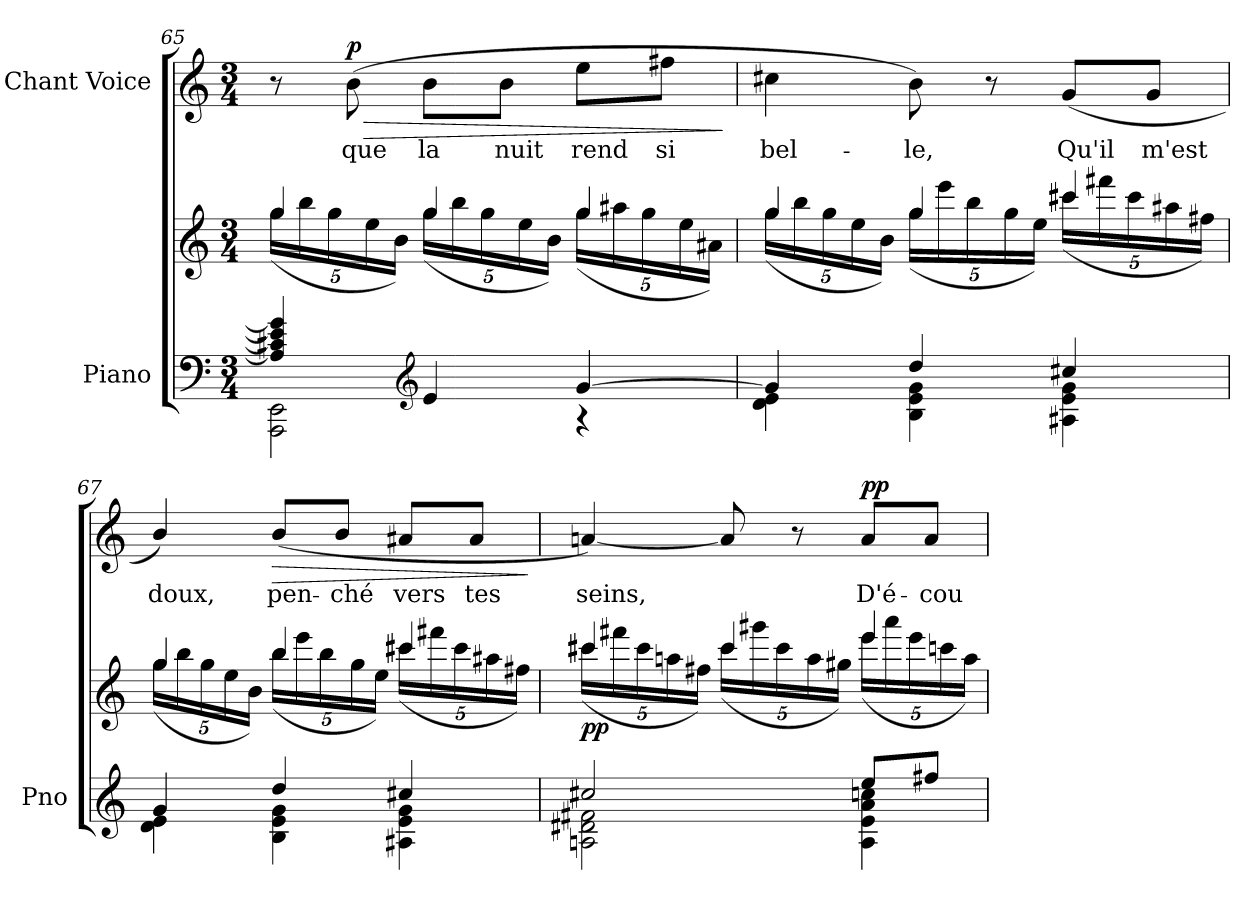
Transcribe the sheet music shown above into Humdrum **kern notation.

**kern	**kern	**dynam	**kern	**text	**dynam
*part2	*part2	*part2	*part1	*part1	*part1
*staff3	*staff2	*staff2/3	*staff1	*staff1	*staff1
*I"Piano	*	*	*I"Chant Voice	*	*
*I'Pno	*	*	*	*	*
!!LO:LB:g=z
*clefF4	*clefG2	*	*clefG2	*	*
*k[]	*k[]	*	*k[]	*	*
*M3/4	*M3/4	*	*M3/4	*	*
=65	=65	=65	=65	=65	=65
*^	*^	*	*	*	*
4A/] 4c#X/] 4e/] 4g/]	2AAA\ 2EE\	4gg/	(20gg\LL	.	8r	.	.
.	.	.	20bb\	.	.	.	.
.	.	.	20gg\	.	.	.	.
!	!	!	!	!	!	!LO:LY:b	!LO:HP:b
!	!	!	!	!	!	!	!LO:DY:n=1:b
.	.	.	.	.	(8b\	que	> p
.	.	.	20ee\	.	.	.	.
.	.	.	20b\JJ)	.	.	.	.
*clefG2	*	*	*	*	*	*	*
!	!	!	!	!	!	!LO:LY:b	!
4e/	.	4gg/	(20gg\LL	.	8b\L	la	.
.	.	.	20bb\	.	.	.	.
.	.	.	20gg\	.	.	.	.
!	!	!	!	!	!	!LO:LY:b	!
.	.	.	.	.	8b\J	nuit	.
.	.	.	20ee\	.	.	.	.
.	.	.	20b\JJ)	.	.	.	.
!	!	!	!	!	!	!LO:LY:b	!
[4g/	4r	4gg/	(20gg\LL	.	8ee\L	rend	.
.	.	.	20aa#X\	.	.	.	.
.	.	.	20gg\	.	.	.	.
!	!	!	!	!	!	!LO:LY:b	!
.	.	.	.	.	8ff#X\J	si	.
.	.	.	20ee\	.	.	.	.
.	.	.	20a#X\JJ)	.	.	.	.
*v	*v	*	*	*	*	*	*
*	*v	*v	*	*	*	*
.	.	.	.	.	]
=66	=66	=66	=66	=66	=66
*^	*^	*	*	*	*
!	!	!	!	!LO:DY:b	!	!LO:LY:b	!
!	!	!	!	!LO:DY:n=1:b	!	!	!
4g/]	4d\ 4e\	4gg/	(20gg\LL	other-dynamics pp	4cc#X\	bel-	.
.	.	.	20bb\	.	.	.	.
.	.	.	20gg\	.	.	.	.
.	.	.	20ee\	.	.	.	.
.	.	.	20b\JJ)	.	.	.	.
!	!	!	!	!	!	!LO:LY:b	!
4dd/	4B\ 4e\ 4g\	4gg/	(20gg\LL	.	8b\)	-le,	.
.	.	.	20eee\	.	.	.	.
.	.	.	20bb\	.	.	.	.
.	.	.	.	.	8r	.	.
.	.	.	20gg\	.	.	.	.
.	.	.	20ee\JJ)	.	.	.	.
!	!	!	!	!	!	!LO:LY:b	!
4cc#X/	4A#X\ 4e\ 4g\	4ccc#X/	(20ccc#\LL	.	(8g/L	Qu'il	.
.	.	.	20fff#X\	.	.	.	.
.	.	.	20ccc#\	.	.	.	.
!	!	!	!	!	!	!LO:LY:b	!
.	.	.	.	.	8g/J	m'est	.
.	.	.	20aa#X\	.	.	.	.
.	.	.	20ff#X\JJ)	.	.	.	.
!!LO:LB:g=z
=67	=67	=67	=67	=67	=67	=67	=67
!	!	!	!	!	!	!LO:LY:b	!
4g/	4d\ 4e\	4gg/	(20gg\LL	.	4b/)	doux,	.
.	.	.	20bb\	.	.	.	.
.	.	.	20gg\	.	.	.	.
.	.	.	20ee\	.	.	.	.
.	.	.	20b\JJ)	.	.	.	.
!	!	!	!	!	!	!LO:LY:b	!LO:HP:b
4dd/	4B\ 4e\ 4g\	4bb/	(20bb\LL	.	(8b/L	pen-	>
.	.	.	20eee\	.	.	.	.
.	.	.	20bb\	.	.	.	.
!	!	!	!	!	!	!LO:LY:b	!
.	.	.	.	.	8b/J	-ché	.
.	.	.	20gg\	.	.	.	.
.	.	.	20ee\JJ)	.	.	.	.
!	!	!	!	!	!	!LO:LY:b	!
4cc#X/	4A#X\ 4e\ 4g\	4ccc#X/	(20ccc#\LL	.	8a#X/L	vers	.
.	.	.	20fff#X\	.	.	.	.
.	.	.	20ccc#\	.	.	.	.
!	!	!	!	!	!	!LO:LY:b	!
.	.	.	.	.	8a#/J	tes	.
.	.	.	20aa#X\	.	.	.	.
.	.	.	20ff#X\JJ)	.	.	.	.
*v	*v	*	*	*	*	*	*
*	*v	*v	*	*	*	*
.	.	.	.	.	]
=68	=68	=68	=68	=68	=68
*^	*^	*	*	*	*
!	!	!	!	!LO:DY:b	!	!LO:LY:b	!
2cc#X/	2An\ 2d#X\ 2f#X\	4ccc#X/	(20ccc#\LL	pp	[4an/)	seins,	.
.	.	.	20fff#X\	.	.	.	.
.	.	.	20ccc#\	.	.	.	.
.	.	.	20aan\	.	.	.	.
.	.	.	20ff#X\JJ)	.	.	.	.
.	.	4ccc#/	(20ccc#\LL	.	8an/]	.	.
.	.	.	20ggg#X\	.	.	.	.
.	.	.	20ccc#\	.	.	.	.
.	.	.	.	.	8r	.	.
.	.	.	20aa\	.	.	.	.
.	.	.	20gg#X\JJ)	.	.	.	.
!	!	!	!	!	!	!LO:LY:b	!LO:DY:b
8ee/L	4A\ 4e\ 4a\ 4ccn\	4eee/	(20eee\LL	.	8a/L	D'é-	pp
.	.	.	20aaa\	.	.	.	.
.	.	.	20eee\	.	.	.	.
!	!	!	!	!	!	!LO:LY:b	!
8ff#X/J	.	.	.	.	8a/J	-cou-	.
.	.	.	20cccn\	.	.	.	.
.	.	.	20aa\JJ)	.	.	.	.
*v	*v	*	*	*	*	*	*
*	*v	*v	*	*	*	*
=	=	=	=	=	=
*-	*-	*-	*-	*-	*-
